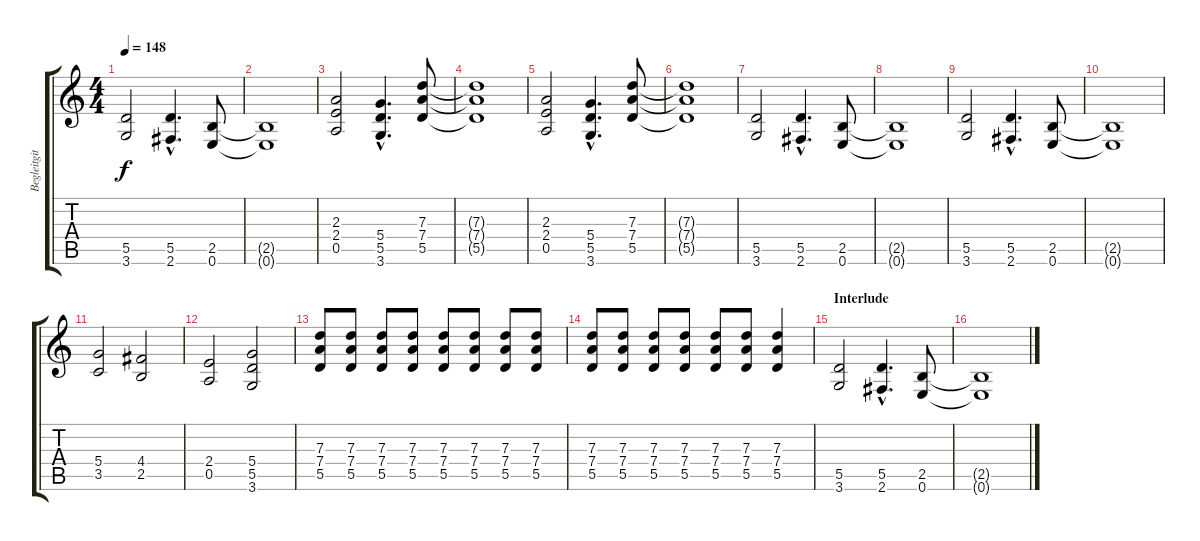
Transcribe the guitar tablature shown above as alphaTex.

\track ("Begleitgitarre" "Begleitgit") {instrument overdrivenguitar}
\staff {score tabs}
\tuning (E4 B3 G3 D3 A2 E2) {hide}
\ts (4 4)
\tempo 148
\clef g2
\ks c
(5.5 3.6).2{dy f} (5.5{hac} 2.6{hac}).4{d} (2.5 0.6).8 |
(2.5{t} 0.6{t}).1 |
(2.3 2.4 0.5).2 (5.4{hac} 5.5{hac} 3.6{hac}).4{d} (7.3 7.4 5.5).8 |
(7.3{t} 7.4{t} 5.5{t}).1 |
(2.3 2.4 0.5).2 (5.4{hac} 5.5{hac} 3.6{hac}).4{d} (7.3 7.4 5.5).8 |
(7.3{t} 7.4{t} 5.5{t}).1 |
(5.5 3.6).2 (5.5{hac} 2.6{hac}).4{d} (2.5 0.6).8 |
(2.5{t} 0.6{t}).1 |
(5.5 3.6).2 (5.5{hac} 2.6{hac}).4{d} (2.5 0.6).8 |
(2.5{t} 0.6{t}).1 |
(5.4 3.5).2 (4.4 2.5).2 |
(2.4 0.5).2 (5.4 5.5 3.6).2 |
(7.3 7.4 5.5).8 (7.3 7.4 5.5).8 (7.3 7.4 5.5).8 (7.3 7.4 5.5).8 (7.3 7.4 5.5).8 (7.3 7.4 5.5).8 (7.3 7.4 5.5).8 (7.3 7.4 5.5).8 |
(7.3 7.4 5.5).8 (7.3 7.4 5.5).8 (7.3 7.4 5.5).8 (7.3 7.4 5.5).8 (7.3 7.4 5.5).8 (7.3 7.4 5.5).8 (7.3 7.4 5.5).4 |
\section ("" "Interlude")
(5.5 3.6).2 (5.5{hac} 2.6{hac}).4{d} (2.5 0.6).8 |
(2.5{t} 0.6{t}).1
